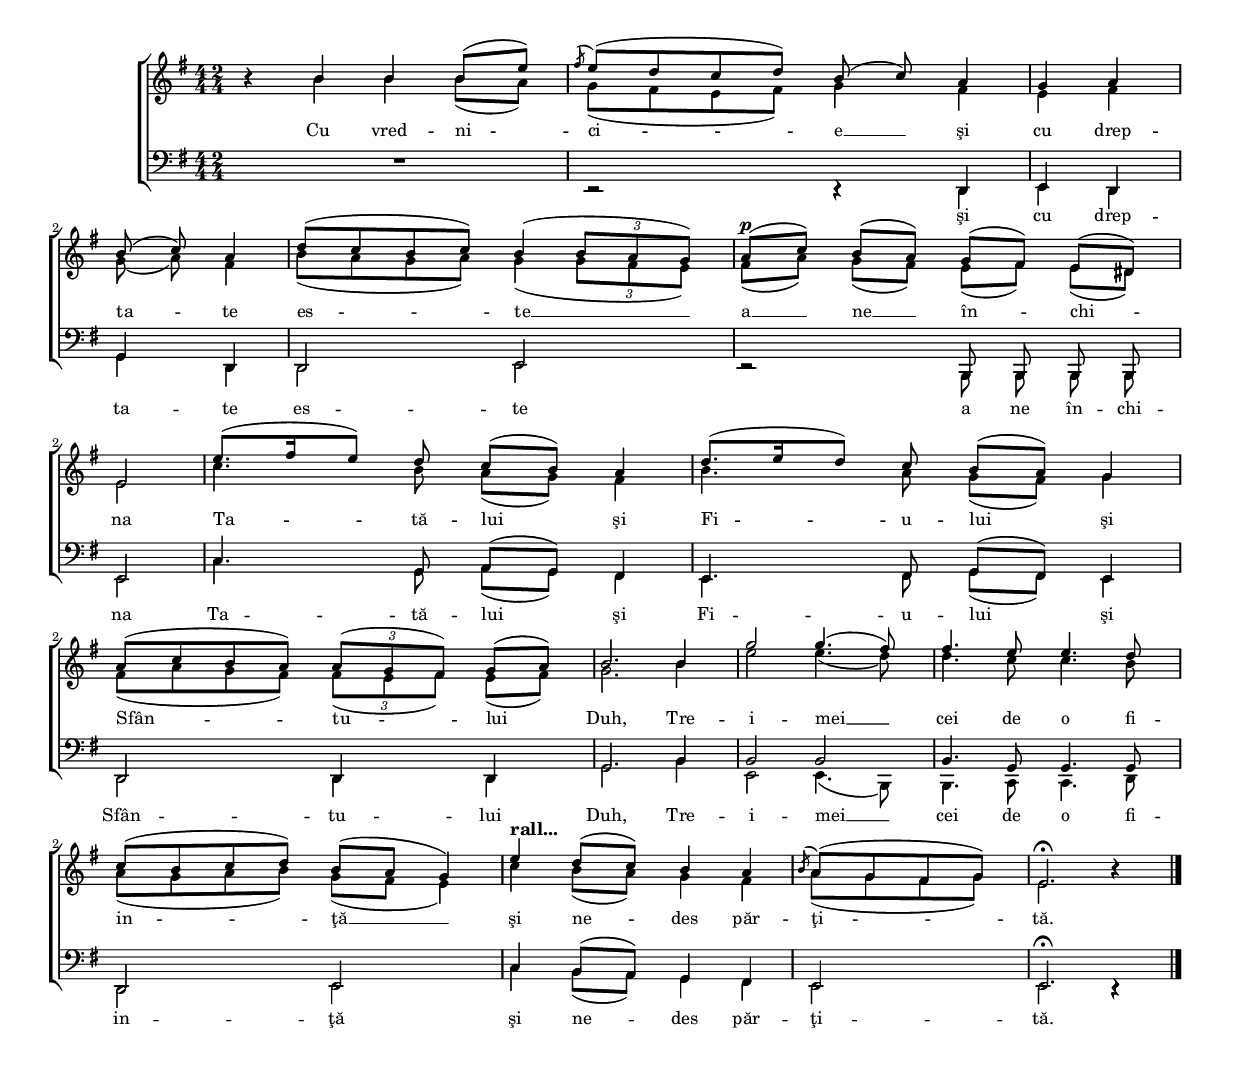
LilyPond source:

\version "2.12.0"
\include "defines.ly"
midiTempo = 
  \midi {
    \context {
      \Score
      tempoWholesPerMinute = #(ly:make-moment 90 4)
      }
    }


\include "preamble.ly"

global = {
  \globalPreamble
  \key e \minor
  \override Staff.TimeSignature #'stencil = #ly:text-interface::print
  \override Staff.TimeSignature #'text = \mixedTimeSigMarkup
  \time 4/4
}

womenWords = \lyricmode {
  Cu vred -- ni -- ci -- e __ şi cu drep -- ta -- te
  es -- te __ a __ ne __ în -- chi -- na
  Ta -- tă -- lui şi Fi -- u -- lui şi Sfân -- tu -- lui Duh,
  Tre -- i -- mei __ cei de o fi -- in -- ţă __
  şi ne -- des păr -- ţi -- tă.
}
menWords = \lyricmode {
  şi cu drep -- ta -- te
  es -- te a ne în -- chi -- na
  Ta -- tă -- lui şi Fi -- u -- lui şi Sfân -- tu -- lui Duh,
  Tre -- i -- mei __ cei de o fi -- in -- ţă
  şi ne -- des păr -- ţi -- tă.  
}

sopMusic = \relative {
  \cadenzaOn

  % Cu vrednicie şi cu dreptate
  b'4\rest b4 b4 b8([ e8)] \bar "|"
  \acciaccatura fis8 e8([ d8 c8 d8)] b8( c8) a4 \bar "|"
  g4 a4 \bar "|"
  b8( c8) a4 \bar "|"

  % este a ne închina
  d8([ c8 b8 c8)] b4( \times 2/3 { b8[ a8 g8)] } \bar "|"
  a8([^\p c8)] b8([ a8)] g8([ fis8)] e8([ dis8)] \bar "|"
  e2 \bar "|"

  % Tatălui şi Fiului şi Sfântului Duh,
  e'8.([ fis16 e8)] d8 c8([ b8)] a4 \bar "|"
  d8.([ e16 d8)] c8 b8([ a8)] g4 \bar "|"
  a8([ c8 b8 a8)] \times 2/3 { a8([ g8 fis8)] } g8([ a8)] \bar "|"
  b2.

  % Treimei cei de o fiinţă şi nedespărţită.
  b4 \bar "|"
  g'2 g4.( fis8) \bar "|"
  fis4. e8 e4. d8 \bar "|"
  c8([ b8 c8 d8)] b8([ a8] g4) \bar "|"
  e'4^\rallMarkup d8([ c8)] b4 a4 \bar "|"
  \acciaccatura b8 a8([ g8 fis8 g8)] \bar "|"
  e2.^\fermata b'4\rest \bar "|."
}

altoMusic = \relative {
  \cadenzaOn

  % Cu vrednicie şi cu dreptate
  b'4\rest b4 b4 b8([ a8)]
  g8([ fis8 e8 fis8)] g4 fis4
  e4 fis4
  g8( a8) fis4

  % este a ne închina
  b8([ a8 g8 a8)] g4( \times 2/3 { g8[ fis8 e8)] }
  fis8([ a8)] g8([ fis8)] e8([ fis8)] e8([ dis8)]
  e2

  % Tatălui şi Fiului şi Sfântului Duh,
  c'4. b8 a8([ g8)] fis4
  b4. a8 g8([ fis8)] g4
  fis8([ a8 g8 fis8)] \times 2/3 { fis8([ e8 fis8)] } e8([ fis8)]
  g2.

  % Treimei cei de o fiinţă şi nedespărţită.
  b4
  e2 e4.( d8)
  d4. c8 c4. b8
  a8([ g8 a8 b8)] g8([ fis8] e4)
  c'4 b8([ a8)] g4 fis4
  a8([ g8 fis8 g8)]
  e2. b'4\rest
}

tenorMusic = \relative {
  % Cu vrednicie şi cu dreptate
  \cadenzaOff
  \oneVoice R1 \voiceOne

  \cadenzaOn
  d,2\rest d4\rest d4
  e4 d4
  g4 d4
  
  % este a ne închina
  d2 e2
  d2\rest
  b8 b8 b8 b8
  e2

  % Tatălui şi Fiului şi Sfântului Duh,
  c'4. g8 a8([ g8)] fis4
  e4. fis8 g8([ fis8)] e4
  d2 d4 d4
  g2.

  % Treimei cei de o fiinţă şi nedespărţită.
  b4
  b2 b2
  b4. g8 g4. g8
  d2 e2
  c'4 b8([ a)] g4 fis4
  e2
  e2.^\fermata d4\rest
}

bassMusic = \relative {
  % Cu vrednicie şi cu dreptate
  \cadenzaOff
  \oneVoice R1 \voiceTwo

  \cadenzaOn
  d,2\rest d4\rest d4
  e4 d4
  g4 d4
  
  % este a ne închina
  d2 e2
  d2\rest
  b8 b8 b8 b8
  e2

  % Tatălui şi Fiului şi Sfântului Duh,
  c'4. g8 a8([ g8)] fis4
  e4. fis8 g8([ fis8)] e4
  d2 d4 d4
  g2.

  % Treimei cei de o fiinţă şi nedespărţită.
  b4
  e,2 e4.( b8)
  b4. c8 c4. d8
  d2 e2
  c'4 b8([ a)] g4 fis4
  e2
  e2. d4\rest
}

\include "two-staves.ly"
